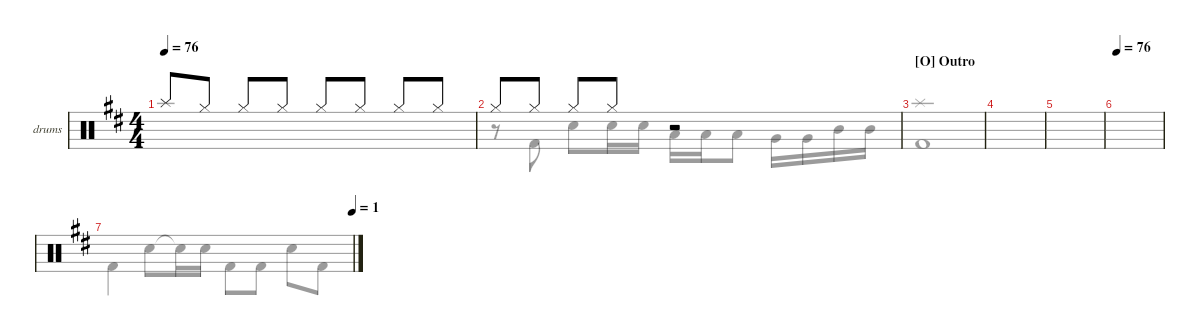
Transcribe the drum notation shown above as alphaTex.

\defaultSystemsLayout 4
\hideDynamics
\bracketExtendMode nobrackets
\firstSystemTrackNameOrientation horizontal
\otherSystemsTrackNameOrientation horizontal
\track ("drums" "drums") {instrument percussion}
\staff {score}
\articulation defaults
\voice
\ts (4 4)
\tempo 76
\clef neutral
\ks d "Splash (hit)"{acc forcenatural}.8{dy mf beam Up} "Hi-Hat (closed)"{acc forcenatural}.8{beam Up} "Hi-Hat (closed)"{acc forcenatural}.8{beam Up} "Hi-Hat (closed)"{acc forcenatural}.8{beam Up} "Hi-Hat (closed)"{acc forcenatural}.8{beam Up} "Hi-Hat (closed)"{acc forcenatural}.8{beam Up} "Hi-Hat (closed)"{acc forcenatural}.8{beam Up} "Hi-Hat (closed)"{acc forcenatural}.8{beam Up}
|
"Hi-Hat (closed)"{acc forcenatural}.8{beam Up} "Hi-Hat (closed)"{acc forcenatural}.8{beam Up} "Hi-Hat (closed)"{acc forcenatural}.8{beam Up} "Hi-Hat (closed)"{acc forcenatural}.8{beam Up} r.2{beam Up} |
\section ("O" "Outro")
|
|
|
\tempo 76
|
\tempo (1 1)
\voice
\clef neutral
\ottava regular
\simile none
\ks d "Kick (hit) 2"{acc forcenatural}.4{dy mf beam Down} "Snare (hit) 2"{acc forcenatural}.8{beam Down} "Snare (hit) 2"{t acc forcenatural}.16{beam Down} "Snare (hit) 2"{acc forcenatural}.16{beam Down} "Kick (hit) 2"{acc forcenatural}.8{beam Down} "Kick (hit) 2"{acc forcenatural}.8{beam Down} "Snare (hit) 2"{acc forcenatural}.8{beam Down} "Kick (hit) 2"{acc forcenatural}.8{beam Down}
|
r.8{beam Down} "Kick (hit) 2"{acc forcenatural}.8{beam Down} "Snare (hit) 2"{acc forcenatural}.8{beam Down} "Snare (hit) 2"{acc forcenatural}.16{beam Down} "Snare (hit) 2"{acc forcenatural}.16{beam Down} "Low Tom (hit)"{acc forcenatural}.16{beam Down} "Low Tom (hit)"{acc forcenatural}.16{beam Down} "Low Tom (hit)"{acc forcenatural}.8{beam Down} "Very Low Tom (hit)"{acc forcenatural}.16{beam Down} "Very Low Tom (hit)"{acc forcenatural}.16{beam Down} "Mid Tom (hit)"{acc forcenatural}.16{beam Down} "Mid Tom (hit)"{acc forcenatural}.16{beam Down} |
("Kick (hit) 2"{acc forcenatural} "Splash (hit)"{acc forcenatural}).1{beam Down} |
|
|
|
